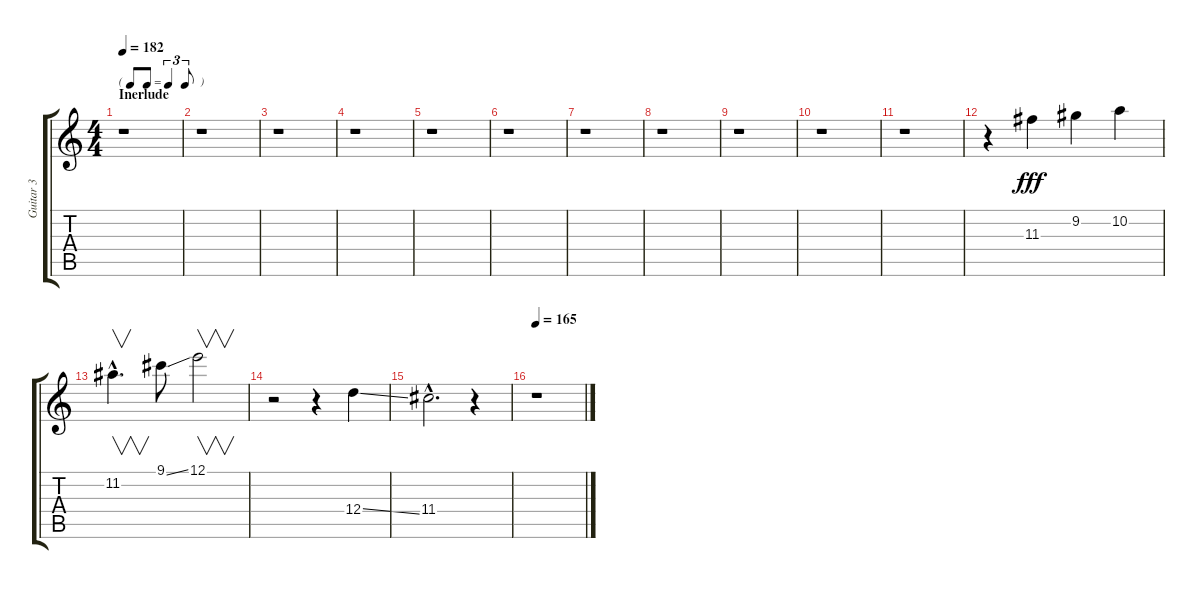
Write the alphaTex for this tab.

\track ("Guitar 3" "Guitar 3") {instrument distortionguitar}
\staff {score tabs}
\tuning (E4 B3 G3 D3 A2 E2) {hide}
\ts (4 4)
\tf triplet8th
\section ("" "Inerlude")
\tempo 182
\clef g2
\ks c
r.1{dy fff} |
r.1 |
r.1 |
r.1 |
r.1 |
r.1 |
r.1 |
r.1 |
r.1 |
r.1 |
r.1 |
r.4 11.3.4 9.2.4 10.2.4 |
11.2{hac}.4{v d} 9.1{ss}.8 12.1.2{v} |
r.2 r.4 12.4{ss}.4 |
11.4{hac}.2{d} r.4 |
\tempo 165
r.1
